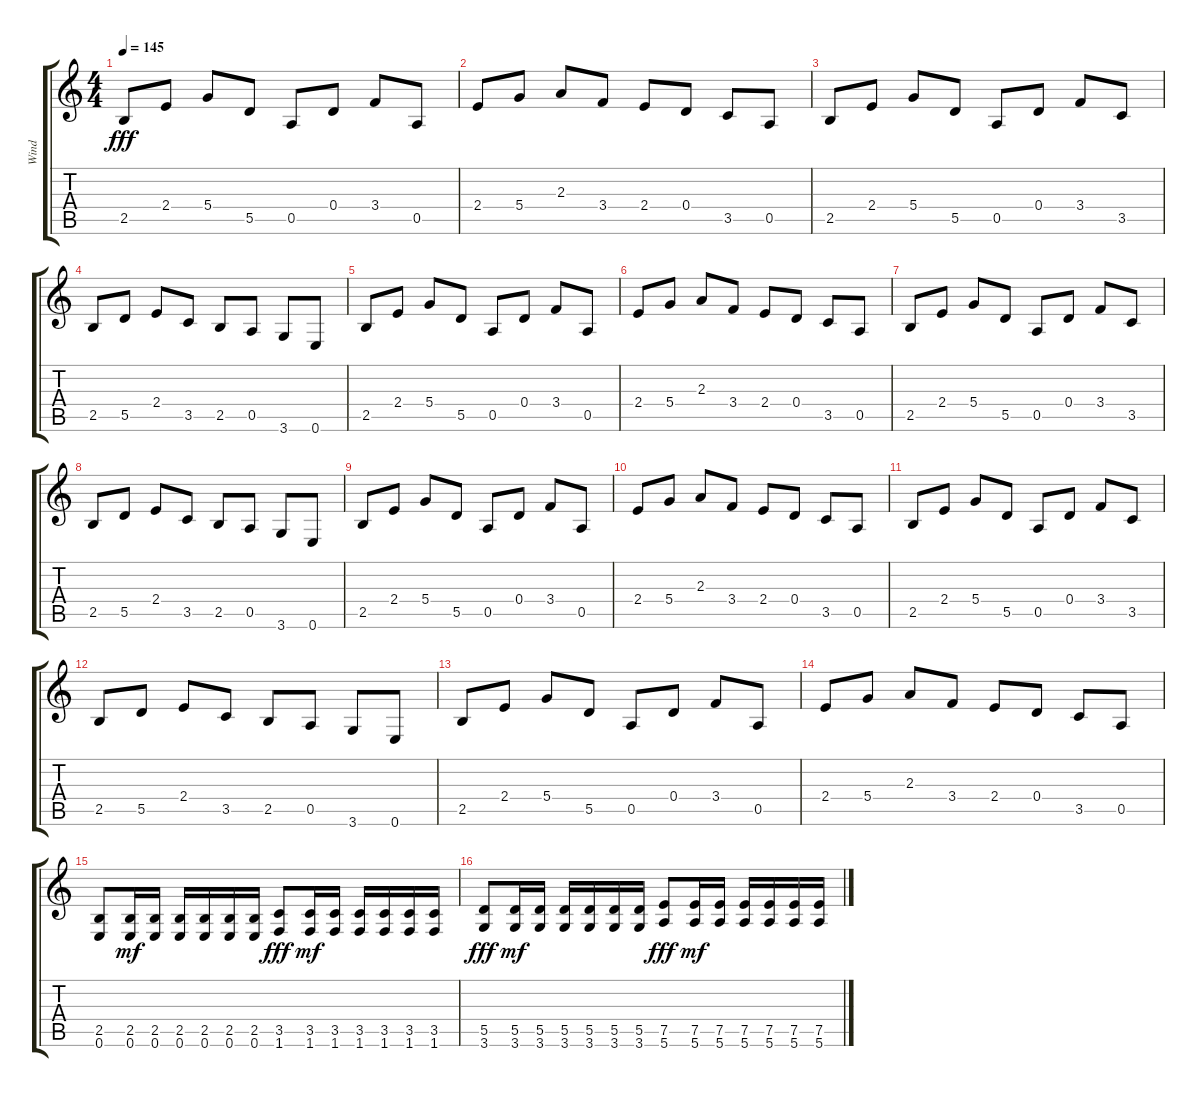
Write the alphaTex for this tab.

\track ("Wind" "Wind") {instrument distortionguitar}
\staff {score tabs}
\tuning (E4 B3 G3 D3 A2 E2) {hide}
\ts (4 4)
\tempo 145
\clef g2
\ks c
2.5.8{dy fff} 2.4.8 5.4.8 5.5.8 0.5.8 0.4.8 3.4.8 0.5.8 |
2.4.8 5.4.8 2.3.8 3.4.8 2.4.8 0.4.8 3.5.8 0.5.8 |
2.5.8 2.4.8 5.4.8 5.5.8 0.5.8 0.4.8 3.4.8 3.5.8 |
2.5.8 5.5.8 2.4.8 3.5.8 2.5.8 0.5.8 3.6.8 0.6.8 |
2.5.8 2.4.8 5.4.8 5.5.8 0.5.8 0.4.8 3.4.8 0.5.8 |
2.4.8 5.4.8 2.3.8 3.4.8 2.4.8 0.4.8 3.5.8 0.5.8 |
2.5.8 2.4.8 5.4.8 5.5.8 0.5.8 0.4.8 3.4.8 3.5.8 |
2.5.8 5.5.8 2.4.8 3.5.8 2.5.8 0.5.8 3.6.8 0.6.8 |
2.5.8 2.4.8 5.4.8 5.5.8 0.5.8 0.4.8 3.4.8 0.5.8 |
2.4.8 5.4.8 2.3.8 3.4.8 2.4.8 0.4.8 3.5.8 0.5.8 |
2.5.8 2.4.8 5.4.8 5.5.8 0.5.8 0.4.8 3.4.8 3.5.8 |
2.5.8 5.5.8 2.4.8 3.5.8 2.5.8 0.5.8 3.6.8 0.6.8 |
2.5.8 2.4.8 5.4.8 5.5.8 0.5.8 0.4.8 3.4.8 0.5.8 |
2.4.8 5.4.8 2.3.8 3.4.8 2.4.8 0.4.8 3.5.8 0.5.8 |
(2.5 0.6).8{instrument distortionguitar} (2.5 0.6).16{dy mf} (2.5 0.6).16 (2.5 0.6).16 (2.5 0.6).16 (2.5 0.6).16 (2.5 0.6).16 (3.5 1.6).8{dy fff} (3.5 1.6).16{dy mf} (3.5 1.6).16 (3.5 1.6).16 (3.5 1.6).16 (3.5 1.6).16 (3.5 1.6).16 |
(5.5 3.6).8{dy fff} (5.5 3.6).16{dy mf} (5.5 3.6).16 (5.5 3.6).16 (5.5 3.6).16 (5.5 3.6).16 (5.5 3.6).16 (7.5 5.6).8{dy fff} (7.5 5.6).16{dy mf} (7.5 5.6).16 (7.5 5.6).16 (7.5 5.6).16 (7.5 5.6).16 (7.5 5.6).16
